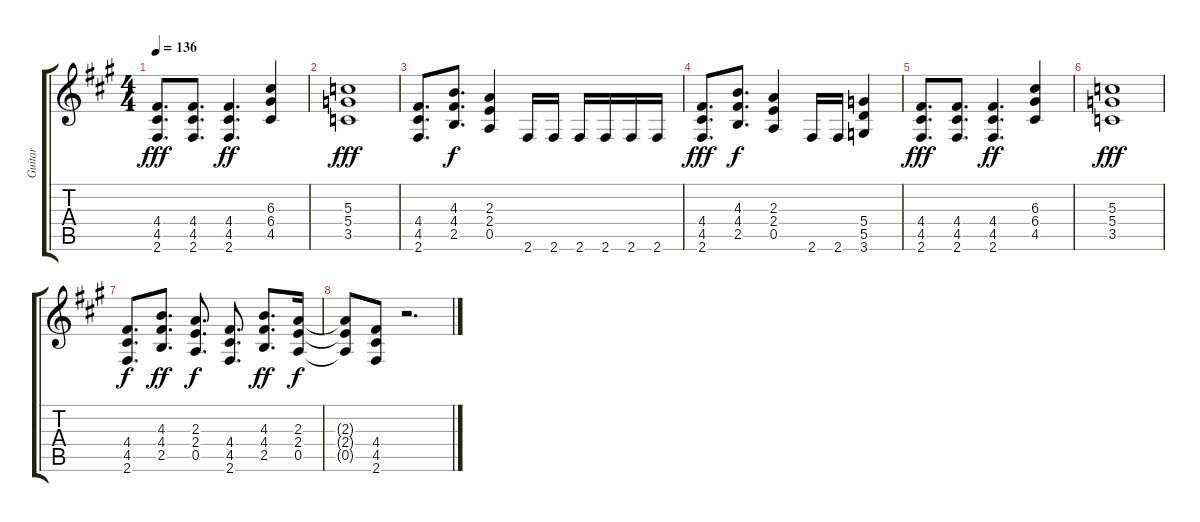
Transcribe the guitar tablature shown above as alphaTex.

\track ("Guitar" "Guitar") {instrument overdrivenguitar}
\staff {score tabs}
\tuning (E4 B3 G3 D3 A2 E2) {hide}
\ts (4 4)
\tempo 136
\clef g2
\ks f#minor
(4.4 4.5 2.6).8{d dy fff} (4.4 4.5 2.6).8{d} (4.4 4.5 2.6).4{d dy ff} (6.3 6.4 4.5).4 |
(5.3 5.4 3.5).1{dy fff} |
(4.4 4.5 2.6).8{d} (4.3 4.4 2.5).8{d dy f} (2.3 2.4 0.5).4 2.6.16 2.6.16 2.6.16 2.6.16 2.6.16 2.6.16 |
(4.4 4.5 2.6).8{d dy fff} (4.3 4.4 2.5).8{d dy f} (2.3 2.4 0.5).4 2.6.16 2.6.16 (5.4 5.5 3.6).4 |
(4.4 4.5 2.6).8{d dy fff} (4.4 4.5 2.6).8{d} (4.4 4.5 2.6).4{d dy ff} (6.3 6.4 4.5).4 |
(5.3 5.4 3.5).1{dy fff} |
(4.4 4.5 2.6).8{d dy f} (4.3 4.4 2.5).8{d dy ff} (2.3 2.4 0.5).8{d dy f} (4.4 4.5 2.6).8{d} (4.3 4.4 2.5).8{d dy ff} (2.3 2.4 0.5).16{dy f} |
(2.3{t} 2.4{t} 0.5{t}).8 (4.4 4.5 2.6).8 r.2{d}
